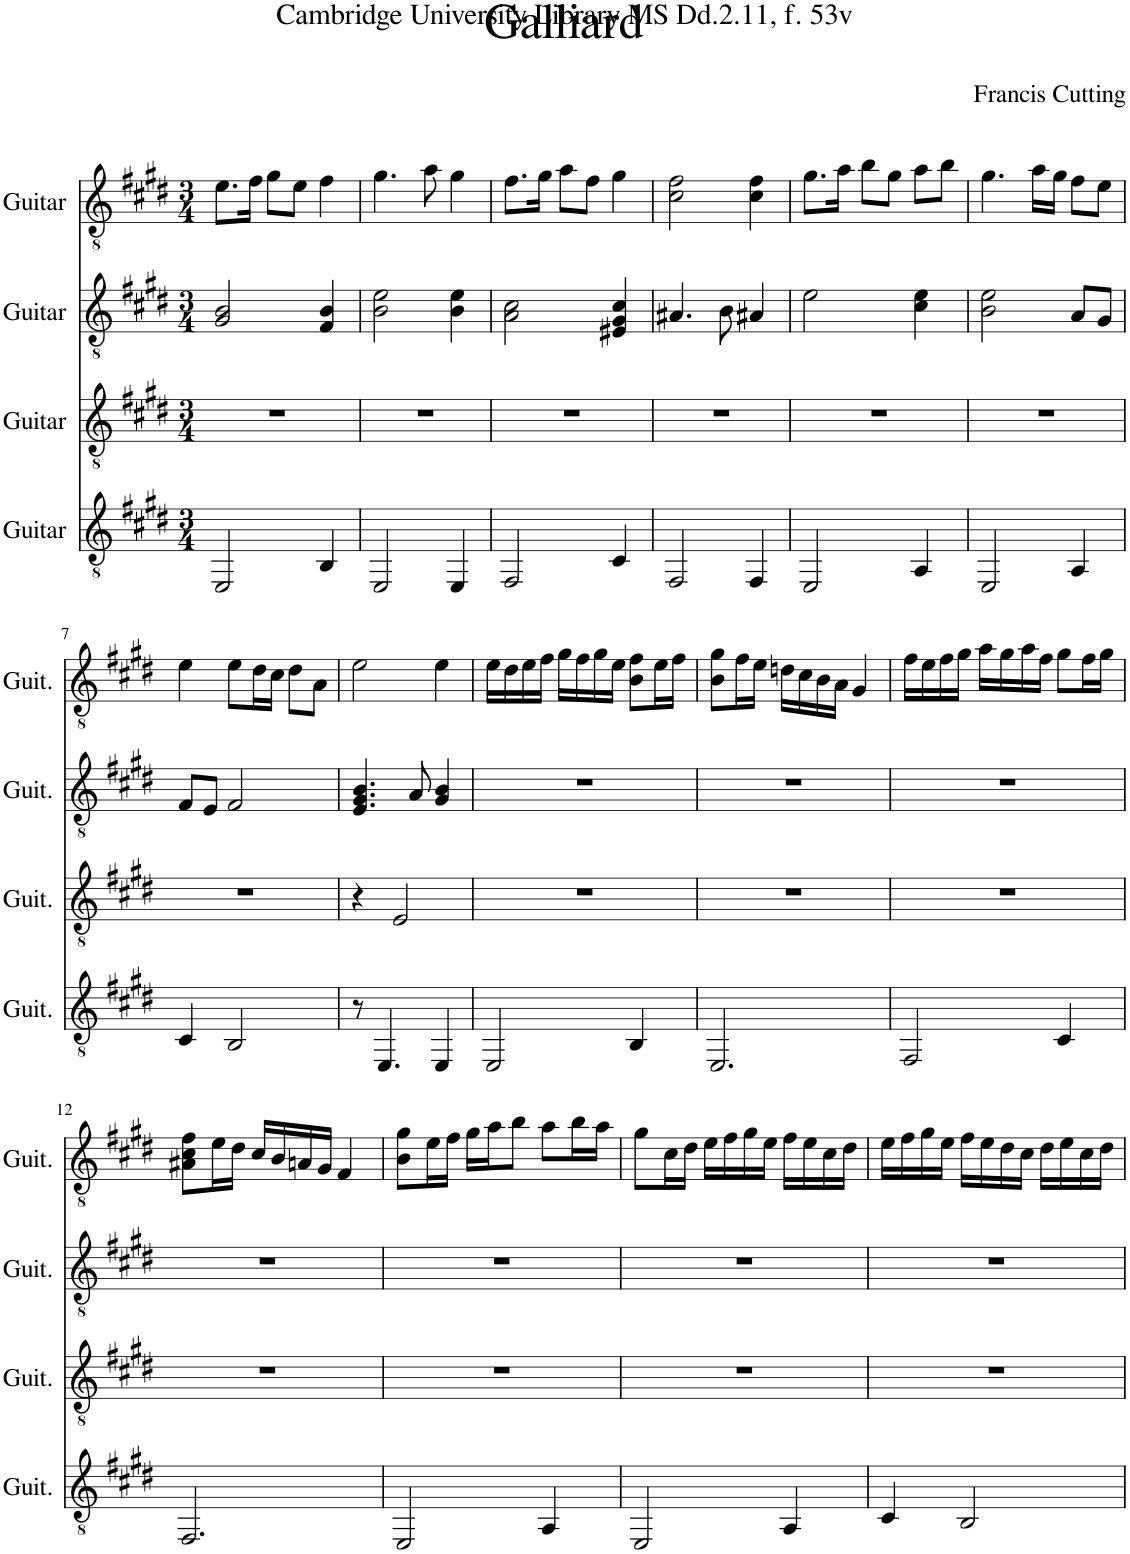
**kern	**kern	**kern	**kern
*part4	*part3	*part2	*part1
*staff4	*staff3	*staff2	*staff1
*I"Guitar	*I"Guitar	*I"Guitar	*I"Guitar
*I'Guit.	*I'Guit.	*I'Guit.	*I'Guit.
*clefGv2	*clefGv2	*clefGv2	*clefGv2
*k[f#c#g#d#]	*k[f#c#g#d#]	*k[f#c#g#d#]	*k[f#c#g#d#]
*M3/4	*M3/4	*M3/4	*M3/4
=1	=1	=1	=1
2EE/	2.r	2G#/ 2B/	8.e\L
.	.	.	16f#\Jk
.	.	.	8g#\L
.	.	.	8e\J
4BB/	.	4F#/ 4B/	4f#\
=2	=2	=2	=2
2EE/	2.r	2B\ 2e\	4.g#\
.	.	.	8a\
4EE/	.	4B\ 4e\	4g#\
=3	=3	=3	=3
2FF#/	2.r	2A\ 2c#\	8.f#\L
.	.	.	16g#\Jk
.	.	.	8a\L
.	.	.	8f#\J
4C#/	.	4E#X/ 4G#/ 4c#/	4g#\
=4	=4	=4	=4
2FF#/	2.r	4.A#X/	2c#\ 2f#\
.	.	8B\	.
4FF#/	.	4A#X/	4c#\ 4f#\
=5	=5	=5	=5
2EE/	2.r	2e\	8.g#\L
.	.	.	16a\Jk
.	.	.	8b\L
.	.	.	8g#\J
4AA/	.	4c#\ 4e\	8a\L
.	.	.	8b\J
=6	=6	=6	=6
2EE/	2.r	2B\ 2e\	4.g#\
.	.	.	16a\LL
.	.	.	16g#\JJ
4AA/	.	8A/L	8f#\L
.	.	8G#/J	8e\J
!!LO:LB:g=z
=7	=7	=7	=7
4C#/	2.r	8F#/L	4e\
.	.	8E/J	.
2BB/	.	2F#/	8e\L
.	.	.	16d#\L
.	.	.	16c#\JJ
.	.	.	8d#\L
.	.	.	8A\J
=8	=8	=8	=8
8r	4r	4.E/ 4.G#/ 4.B/	2e\
4.EE/	.	.	.
.	2E/	.	.
.	.	8A/	.
4EE/	.	4G#/ 4B/	4e\
=9	=9	=9	=9
2EE/	2.r	2.r	16e\LL
.	.	.	16d#\
.	.	.	16e\
.	.	.	16f#\JJ
.	.	.	16g#\LL
.	.	.	16f#\
.	.	.	16g#\
.	.	.	16e\JJ
4BB/	.	.	8B\ 8f#\L
.	.	.	16e\L
.	.	.	16f#\JJ
=10	=10	=10	=10
2.EE/	2.r	2.r	8B\ 8g#\L
.	.	.	16f#\L
.	.	.	16e\JJ
.	.	.	16dn\LL
.	.	.	16c#\
.	.	.	16B\
.	.	.	16A\JJ
.	.	.	4G#/
=11	=11	=11	=11
2FF#/	2.r	2.r	16f#\LL
.	.	.	16e\
.	.	.	16f#\
.	.	.	16g#\JJ
.	.	.	16a\LL
.	.	.	16g#\
.	.	.	16a\
.	.	.	16f#\JJ
4C#/	.	.	8g#\L
.	.	.	16f#\L
.	.	.	16g#\JJ
!!LO:LB:g=z
=12	=12	=12	=12
2.FF#/	2.r	2.r	8A#X\ 8c#\ 8f#\L
.	.	.	16e\L
.	.	.	16d#\JJ
.	.	.	16c#/LL
.	.	.	16B/
.	.	.	16An/
.	.	.	16G#/JJ
.	.	.	4F#/
=13	=13	=13	=13
2EE/	2.r	2.r	8B\ 8g#\L
.	.	.	16e\L
.	.	.	16f#\JJ
.	.	.	16g#\LL
.	.	.	16a\J
.	.	.	8b\J
4AA/	.	.	8a\L
.	.	.	16b\L
.	.	.	16a\JJ
=14	=14	=14	=14
2EE/	2.r	2.r	8g#\L
.	.	.	16c#\L
.	.	.	16d#\JJ
.	.	.	16e\LL
.	.	.	16f#\
.	.	.	16g#\
.	.	.	16e\JJ
4AA/	.	.	16f#\LL
.	.	.	16e\
.	.	.	16c#\
.	.	.	16d#\JJ
=15	=15	=15	=15
4C#/	2.r	2.r	16e\LL
.	.	.	16f#\
.	.	.	16g#\
.	.	.	16e\JJ
2BB/	.	.	16f#\LL
.	.	.	16e\
.	.	.	16d#\
.	.	.	16c#\JJ
.	.	.	16d#\LL
.	.	.	16e\
.	.	.	16c#\
.	.	.	16d#\JJ
=	=	=	=
*-	*-	*-	*-
